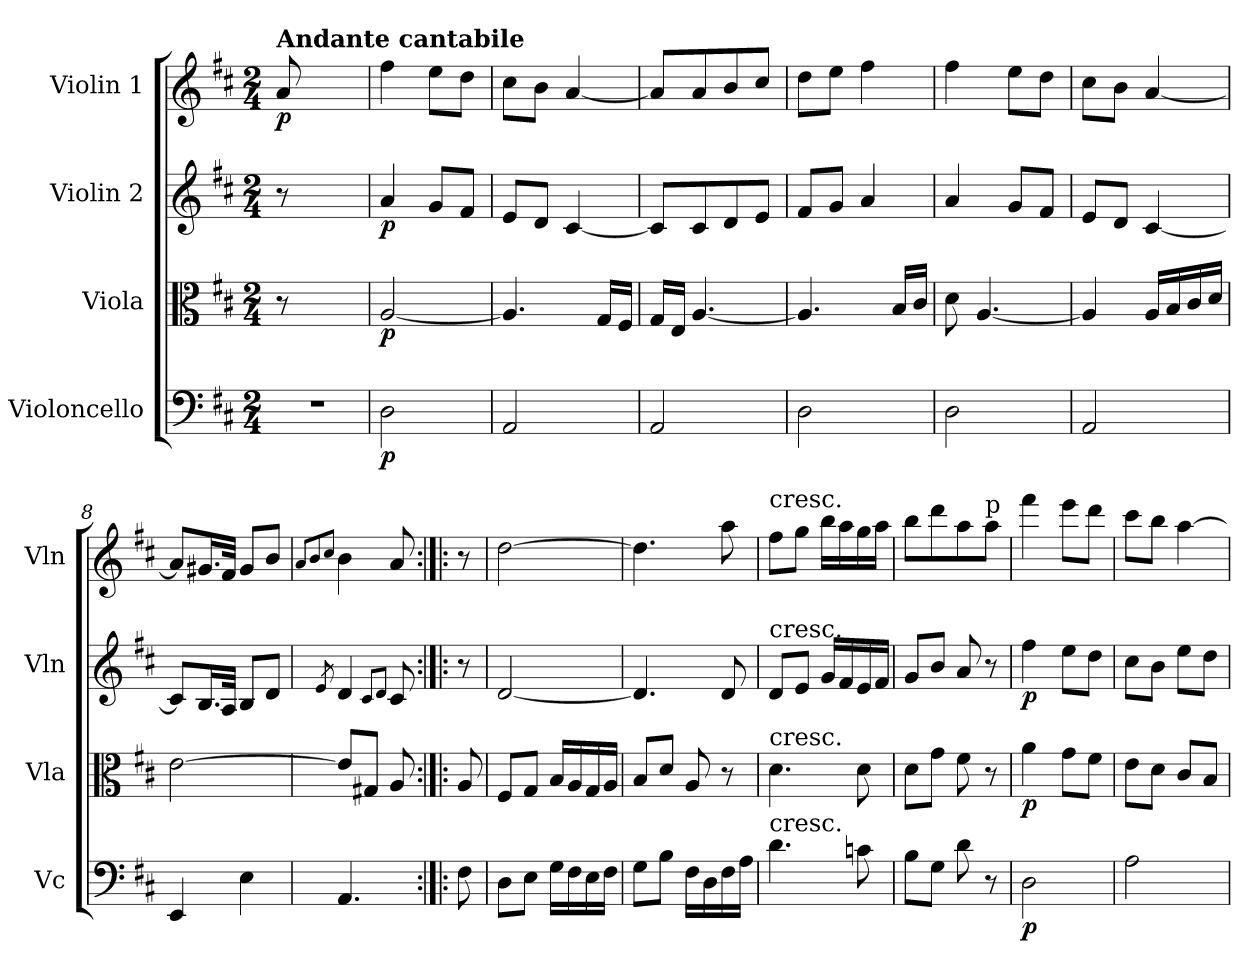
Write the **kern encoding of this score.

**kern	**dynam	**kern	**dynam	**kern	**dynam	**kern	**dynam
*part4	*part4	*part3	*part3	*part2	*part2	*part1	*part1
*staff4	*staff4	*staff3	*staff3	*staff2	*staff2	*staff1	*staff1
*I"Violoncello	*	*I"Viola	*	*I"Violin 2	*	*I"Violin 1	*
*I'Vc	*	*I'Vla	*	*I'Vln	*	*I'Vln	*
*clefF4	*	*clefC3	*	*clefG2	*	*clefG2	*
*k[f#c#]	*	*k[f#c#]	*	*k[f#c#]	*	*k[f#c#]	*
*D:	*	*D:	*	*D:	*	*D:	*
*M2/4	*	*M2/4	*	*M2/4	*	*M2/4	*
*MM55	*	*MM55	*	*MM55	*	*MM55	*
=	=	=	=	=	=	=	=
!	!	!	!	!	!	!LO:TX:a:B:t=Andante cantabile	!
!	!	!	!	!	!	!	!LO:DY:b
2r	.	8r	.	8r	.	8a/	p
.	.	4.ryy	.	4.ryy	.	4.ryy	.
=2	=2	=2	=2	=2	=2	=2	=2
!	!LO:DY:b	!	!LO:DY:b	!	!LO:DY:b	!	!
2D\	p	[2A/	p	4a/	p	4ff#\	.
.	.	.	.	8g/L	.	8ee\L	.
.	.	.	.	8f#/J	.	8dd\J	.
=3	=3	=3	=3	=3	=3	=3	=3
2AA/	.	4.A/]	.	8e/L	.	8cc#\L	.
.	.	.	.	8d/J	.	8b\J	.
.	.	.	.	[4c#/	.	[4a/	.
.	.	16G/LL	.	.	.	.	.
.	.	16F#/JJ	.	.	.	.	.
=4	=4	=4	=4	=4	=4	=4	=4
2AA/	.	16G/LL	.	8c#/L]	.	8a/L]	.
.	.	16E/JJ	.	.	.	.	.
.	.	[4.A/	.	8c#/	.	8a/	.
.	.	.	.	8d/	.	8b/	.
.	.	.	.	8e/J	.	8cc#/J	.
=5	=5	=5	=5	=5	=5	=5	=5
2D\	.	4.A/]	.	8f#/L	.	8dd\L	.
.	.	.	.	8g/J	.	8ee\J	.
.	.	.	.	4a/	.	4ff#\	.
.	.	16B/LL	.	.	.	.	.
.	.	16c#/JJ	.	.	.	.	.
=6	=6	=6	=6	=6	=6	=6	=6
2D\	.	8d\	.	4a/	.	4ff#\	.
.	.	[4.A/	.	.	.	.	.
.	.	.	.	8g/L	.	8ee\L	.
.	.	.	.	8f#/J	.	8dd\J	.
!!LO:LB:g=z
=7	=7	=7	=7	=7	=7	=7	=7
2AA/	.	4A/]	.	8e/L	.	8cc#\L	.
.	.	.	.	8d/J	.	8b\J	.
.	.	16A/LL	.	[4c#/	.	[4a/	.
.	.	16B/	.	.	.	.	.
.	.	16c#/	.	.	.	.	.
.	.	16d/JJ	.	.	.	.	.
!!LO:PB:g=z
=8	=8	=8	=8	=8	=8	=8	=8
4EE/	.	[2e\	.	8c#/L]	.	8a/L]	.
.	.	.	.	16.B/L	.	16.g#X/L	.
.	.	.	.	32A/JJk	.	32f#/JJk	.
4E\	.	.	.	8B/L	.	8g#/L	.
.	.	.	.	8d/J	.	8b/J	.
=9	=9	=9	=9	=9	=9	=9	=9
.	.	.	.	.	.	8qa/L	.
.	.	.	.	.	.	8qb/	.
.	.	.	.	8qe/	.	8qcc#/J	.
4.AA/	.	8e/L]	.	4d/	.	4b\	.
.	.	8G#X/J	.	.	.	.	.
.	.	.	.	8qc#/L	.	.	.
.	.	.	.	8qd/J	.	.	.
.	.	8A/	.	8c#/	.	8a/	.
=9X1:|!|:	=9X1:|!|:	=9X1:|!|:	=9X1:|!|:	=9X1:|!|:	=9X1:|!|:	=9X1:|!|:	=9X1:|!|:
8F#\	.	8A/	.	8r	.	8r	.
=10	=10	=10	=10	=10	=10	=10	=10
8D\L	.	8F#/L	.	[2d/	.	[2dd\	.
8E\J	.	8G/J	.	.	.	.	.
16G\LL	.	16B/LL	.	.	.	.	.
16F#\	.	16A/	.	.	.	.	.
16E\	.	16G/	.	.	.	.	.
16F#\JJ	.	16A/JJ	.	.	.	.	.
=11	=11	=11	=11	=11	=11	=11	=11
8G\L	.	8B/L	.	4.d/]	.	4.dd\]	.
8B\J	.	8d/J	.	.	.	.	.
16F#\LL	.	8A/	.	.	.	.	.
16D\	.	.	.	.	.	.	.
16F#\	.	8r	.	8d/	.	8aa\	.
16A\JJ	.	.	.	.	.	.	.
=12	=12	=12	=12	=12	=12	=12	=12
!	!	!	!	!	!	!LO:TX:a:t=cresc.	!
!	!	!	!	!LO:TX:a:t=cresc.	!	!	!
!	!	!LO:TX:a:t=cresc.	!	!	!	!	!
!LO:TX:a:t=cresc.	!	!	!	!	!	!	!
4.d\	.	4.d\	.	8d/L	.	8ff#\L	.
.	.	.	.	8e/J	.	8gg\J	.
.	.	.	.	16g/LL	.	16bb\LL	.
.	.	.	.	16f#/	.	16aa\	.
8cn\	.	8d\	.	16e/	.	16gg\	.
.	.	.	.	16f#/JJ	.	16aa\JJ	.
!!LO:LB:g=z
=13	=13	=13	=13	=13	=13	=13	=13
8B\L	.	8d\L	.	8g/L	.	8bb\L	.
8G\J	.	8g\J	.	8b/J	.	8ddd\	.
8d\	.	8f#\	.	8a/	.	8aa\	.
!	!	!	!	!	!	!LO:TX:a:t=p	!
8r	.	8r	.	8r	.	8aa\J	.
=14	=14	=14	=14	=14	=14	=14	=14
!	!LO:DY:b	!	!LO:DY:b	!	!LO:DY:b	!	!
2D\	p	4a\	p	4ff#\	p	4fff#\	.
.	.	8g\L	.	8ee\L	.	8eee\L	.
.	.	8f#\J	.	8dd\J	.	8ddd\J	.
=15	=15	=15	=15	=15	=15	=15	=15
2A\	.	8e\L	.	8cc#\L	.	8ccc#\L	.
.	.	8d\J	.	8b\J	.	8bb\J	.
.	.	8c#/L	.	8ee\L	.	[4aa\	.
.	.	8B/J	.	8dd\J	.	.	.
=	=	=	=	=	=	=	=
*-	*-	*-	*-	*-	*-	*-	*-
